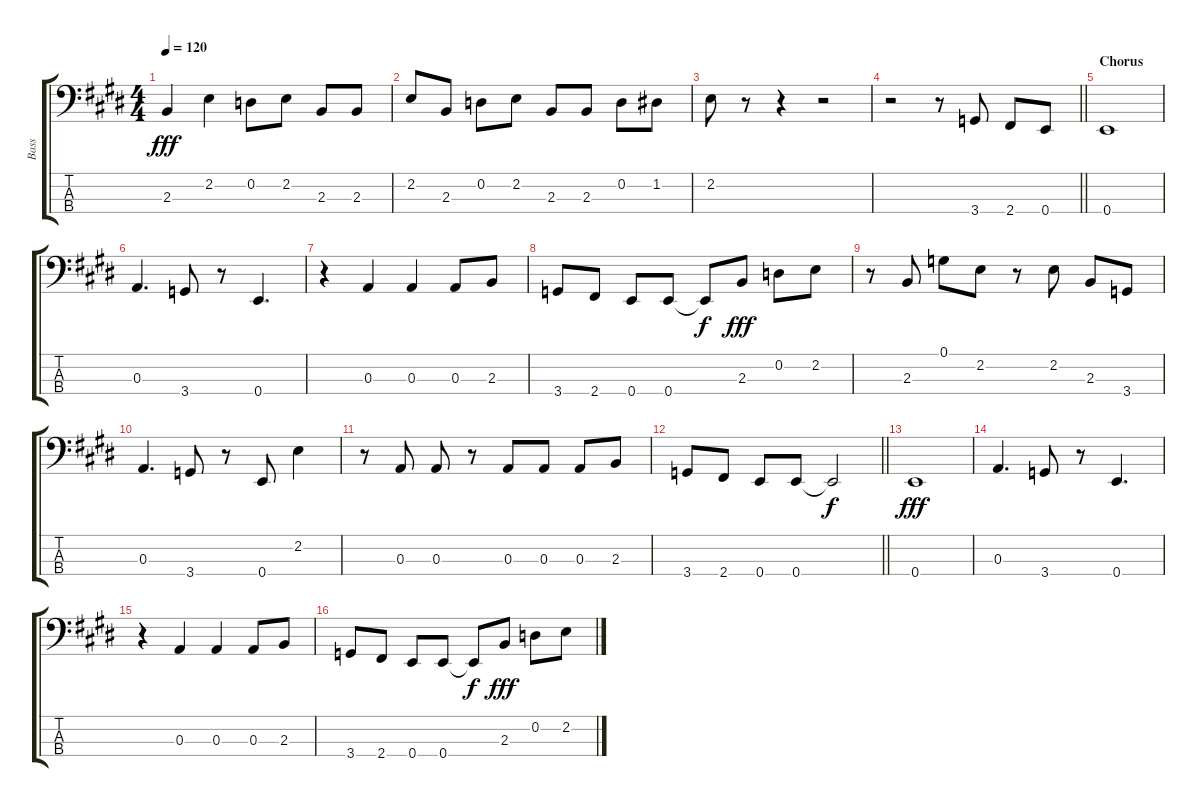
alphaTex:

\track ("Bass" "Bass") {instrument electricbasspick}
\staff {score tabs}
\tuning (G2 D2 A1 E1) {hide}
\ts (4 4)
\tempo 120
\clef f4
\ks e
2.3.4{dy fff} 2.2.4 0.2.8 2.2.8 2.3.8 2.3.8 |
2.2.8 2.3.8 0.2.8 2.2.8 2.3.8 2.3.8 0.2.8 1.2.8 |
2.2.8 r.8 r.4 r.2 |
\barLineRight lightlight
r.2 r.8 3.4.8 2.4.8 0.4.8 |
\section ("" "Chorus")
0.4.1 |
0.3.4{d} 3.4.8 r.8 0.4.4{d} |
r.4 0.3.4 0.3.4 0.3.8 2.3.8 |
3.4.8 2.4.8 0.4.8 0.4.8 0.4{t}.8{dy f} 2.3.8{dy fff} 0.2.8 2.2.8 |
r.8 2.3.8 0.1.8 2.2.8 r.8 2.2.8 2.3.8 3.4.8 |
0.3.4{d} 3.4.8 r.8 0.4.8 2.2.4 |
r.8 0.3.8 0.3.8 r.8 0.3.8 0.3.8 0.3.8 2.3.8 |
\barLineRight lightlight
3.4.8 2.4.8 0.4.8 0.4.8 0.4{t}.2{dy f} |
0.4.1{dy fff} |
0.3.4{d} 3.4.8 r.8 0.4.4{d} |
r.4 0.3.4 0.3.4 0.3.8 2.3.8 |
3.4.8 2.4.8 0.4.8 0.4.8 0.4{t}.8{dy f} 2.3.8{dy fff} 0.2.8 2.2.8
